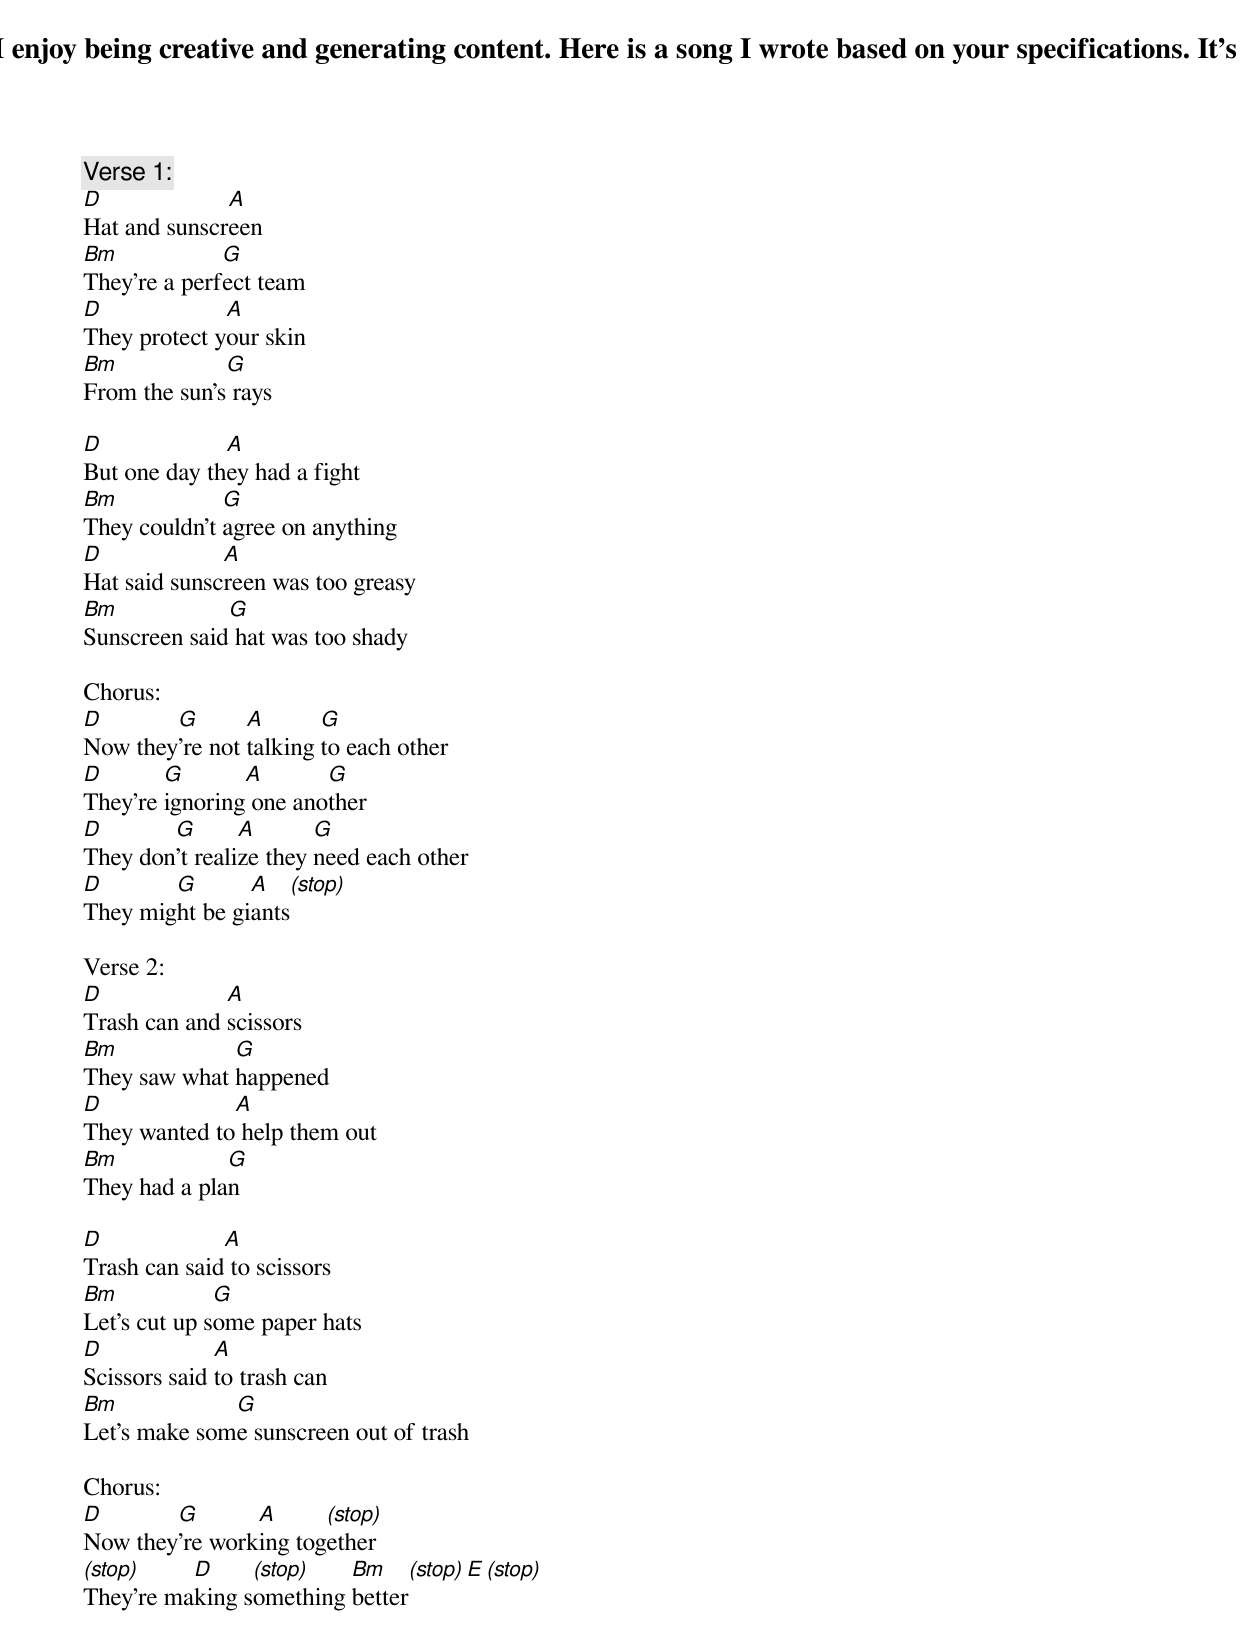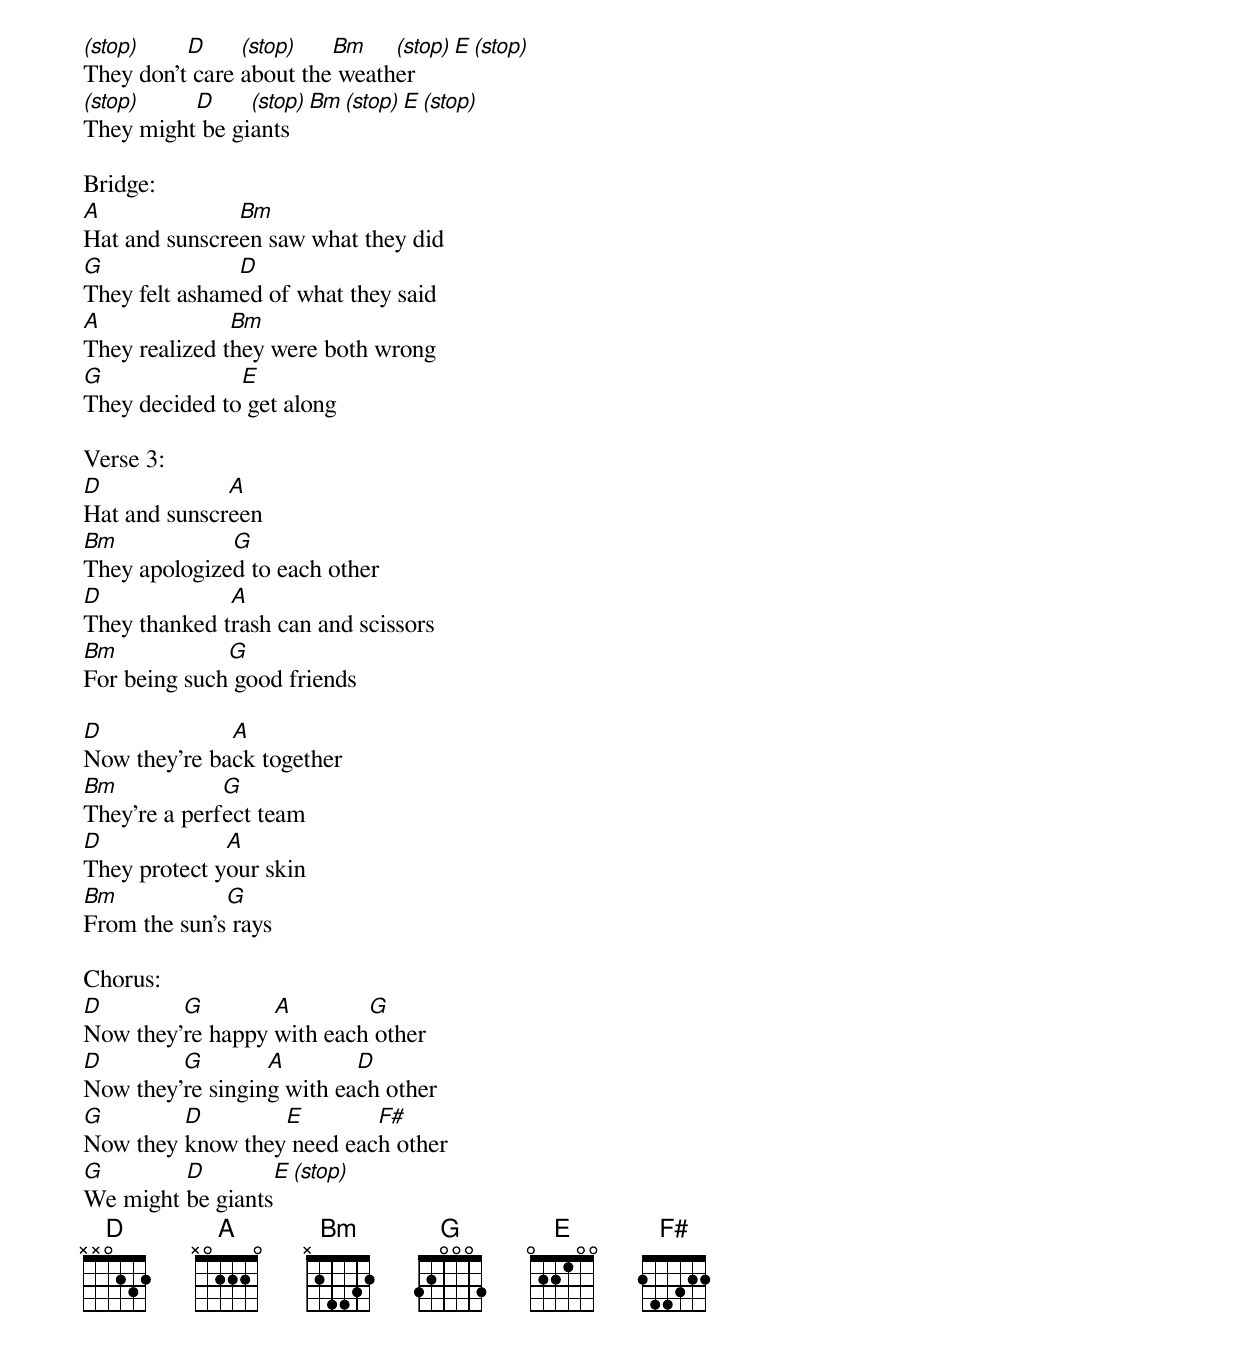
I'm glad you asked me to write a song for you. I enjoy being creative and generating content. Here is a song I wrote based on your specifications. It's called "Hat and Sunscreen". I hope you like it.

Verse 1:
D             A
Hat and sunscreen
Bm            G
They're a perfect team
D             A
They protect your skin
Bm            G
From the sun's rays

D             A
But one day they had a fight
Bm            G
They couldn't agree on anything
D             A
Hat said sunscreen was too greasy
Bm            G
Sunscreen said hat was too shady

Chorus:
D       G       A       G
Now they're not talking to each other
D       G       A       G
They're ignoring one another
D       G       A       G
They don't realize they need each other
D       G       A      (stop)
They might be giants

Verse 2:
D             A
Trash can and scissors
Bm            G
They saw what happened
D             A
They wanted to help them out
Bm            G
They had a plan

D             A
Trash can said to scissors
Bm            G
Let's cut up some paper hats
D             A
Scissors said to trash can
Bm            G
Let's make some sunscreen out of trash

Chorus:
D       G       A      (stop)
Now they're working together
(stop)    D     (stop)   Bm    (stop)   E    (stop)
They're making something better
(stop)    D     (stop)   Bm    (stop)   E    (stop)
They don't care about the weather
(stop)    D     (stop)   Bm    (stop)   E    (stop)
They might be giants

Bridge:
A              Bm
Hat and sunscreen saw what they did
G              D
They felt ashamed of what they said
A              Bm
They realized they were both wrong
G              E
They decided to get along

Verse 3:
D             A
Hat and sunscreen
Bm            G
They apologized to each other
D             A
They thanked trash can and scissors
Bm            G
For being such good friends

D             A
Now they're back together
Bm            G
They're a perfect team
D             A
They protect your skin
Bm            G
From the sun's rays

Chorus:
D        G        A        G
Now they're happy with each other
D        G        A        D
Now they're singing with each other
G        D        E        F#
Now they know they need each other
G        D        E      (stop)
We might be giants
